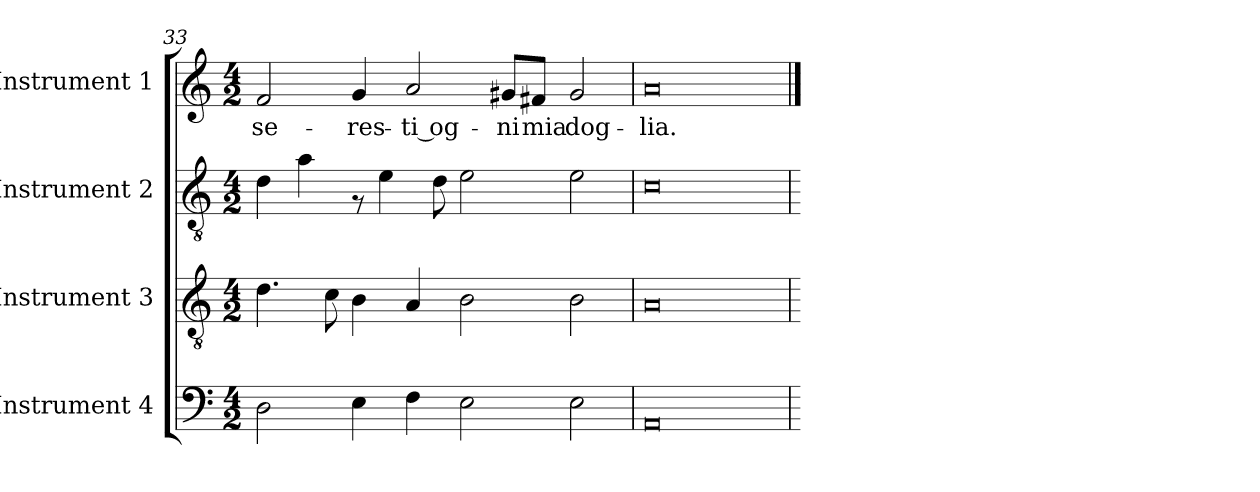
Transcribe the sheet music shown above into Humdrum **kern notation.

**kern	**kern	**kern	**kern	**text
*part4	*part3	*part2	*part1	*part1
*staff4	*staff3	*staff2	*staff1	*staff1
*I"Instrument 4	*I"Instrument 3	*I"Instrument 2	*I"Instrument 1	*
*clefF4	*clefGv2	*clefGv2	*clefG2	*
*M4/2	*M4/2	*M4/2	*M4/2	*
=33	=33	=33	=33	=33
!	!	!	!	!LO:LY:b:cj
2D\	4.d\	4d\	2f/	se-
.	.	4a\	.	.
.	8c\	.	.	.
!	!	!	!	!LO:LY:b:cj
4E\	4B\	8rG	4g/	-res-
.	.	4e\	.	.
!	!	!	!	!LO:LY:b:rj
4F\	4A/	.	2a/	-ti og-
.	.	8d\	.	.
2E\	2B\	2e\	.	.
!	!	!	!	!LO:LY:b:cj
.	.	.	8g#/L	-ni
!	!	!	!	!LO:LY:b:cj
.	.	.	8f#/J	mia
!	!	!	!	!LO:LY:b:cj
2E\	2B\	2e\	2g#/	dog-
=34	=34	=34	=34	=34
!	!	!	!	!LO:LY:b:cj
0AA	0A	0c	0a	-lia.
=	=	=	==	==
*-	*-	*-	*-	*-
